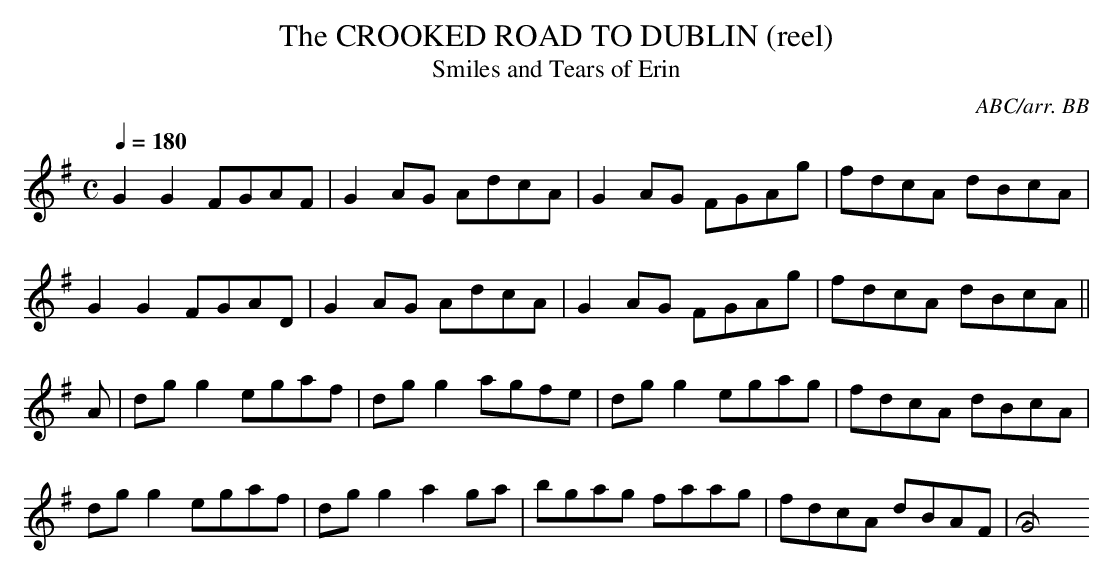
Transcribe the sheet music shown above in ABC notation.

X:1
T:CROOKED ROAD TO DUBLIN (reel), The
T:Smiles and Tears of Erin
C:ABC/arr. BB
M:C
L:1/8
Q:1/4=180
K:G
G2G2 FGAF|G2AG AdcA|G2AG FGAg|fdcA dBcA|
G2G2 FGAD|G2AG AdcA|G2AG FGAg|fdcA dBcA ||
A|dgg2 egaf|dgg2 agfe|dgg2 egag|fdcA dBcA|
dgg2 egaf|dgg2 a2ga|bgag faag|fdcA dBAF|\
[HG4z4|]
